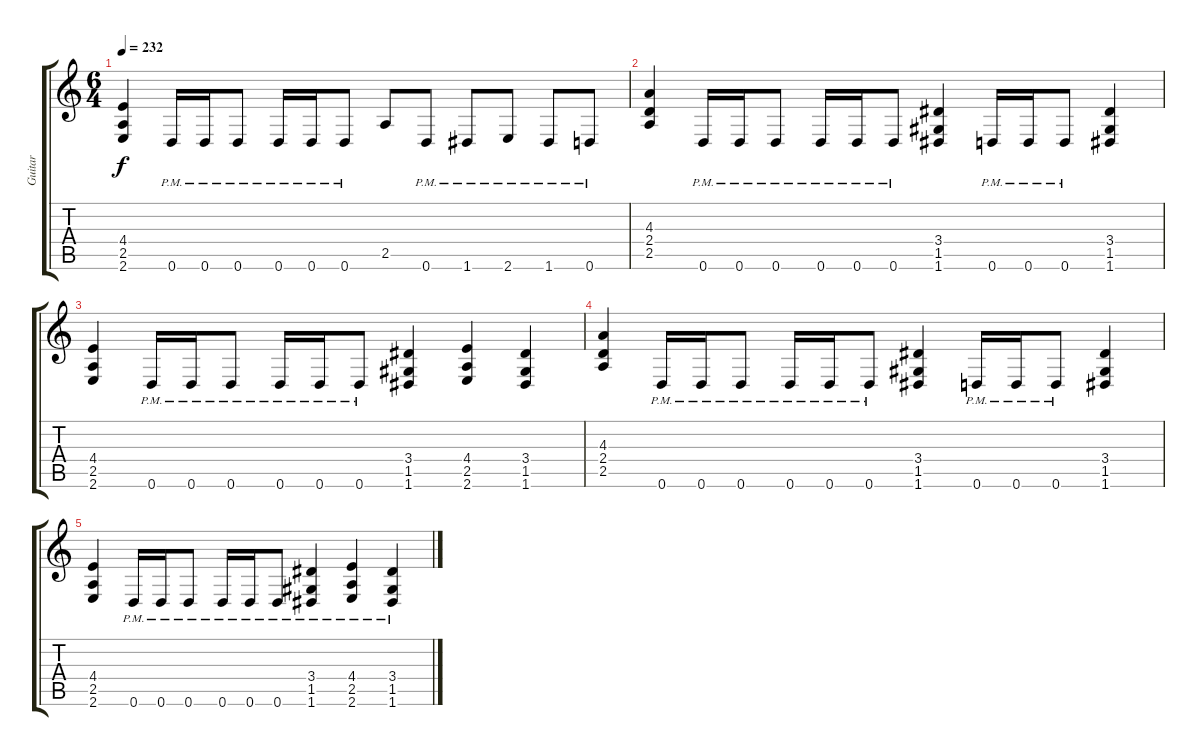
\track ("Guitar" "Guitar") {instrument distortionguitar}
\staff {score tabs}
\tuning (D4 A3 F3 C3 G2 D2) {hide}
\ts (6 4)
\tempo 232
\clef g2
\ks c
(4.4 2.5 2.6).4{dy f} 0.6{pm}.16 0.6{pm}.16 0.6{pm}.8 0.6{pm}.16 0.6{pm}.16 0.6{pm}.8 2.5.8 0.6{pm}.8 1.6{pm}.8 2.6{pm}.8 1.6{pm}.8 0.6{pm}.8 |
(4.3 2.4 2.5).4 0.6{pm}.16 0.6{pm}.16 0.6{pm}.8 0.6{pm}.16 0.6{pm}.16 0.6{pm}.8 (3.4 1.5 1.6).4 0.6{pm}.16 0.6{pm}.16 0.6{pm}.8 (3.4 1.5 1.6).4 |
(4.4 2.5 2.6).4 0.6{pm}.16 0.6{pm}.16 0.6{pm}.8 0.6{pm}.16 0.6{pm}.16 0.6{pm}.8 (3.4 1.5 1.6).4 (4.4 2.5 2.6).4 (3.4 1.5 1.6).4 |
(4.3 2.4 2.5).4 0.6{pm}.16 0.6{pm}.16 0.6{pm}.8 0.6{pm}.16 0.6{pm}.16 0.6{pm}.8 (3.4 1.5 1.6).4 0.6{pm}.16 0.6{pm}.16 0.6{pm}.8 (3.4 1.5 1.6).4 |
(4.4 2.5 2.6).4 0.6{pm}.16 0.6{pm}.16 0.6{pm}.8 0.6{pm}.16 0.6{pm}.16 0.6{pm}.8 (3.4{pm} 1.5{pm} 1.6{pm}).4 (4.4{pm} 2.5{pm} 2.6{pm}).4 (3.4{pm} 1.5{pm} 1.6{pm}).4
